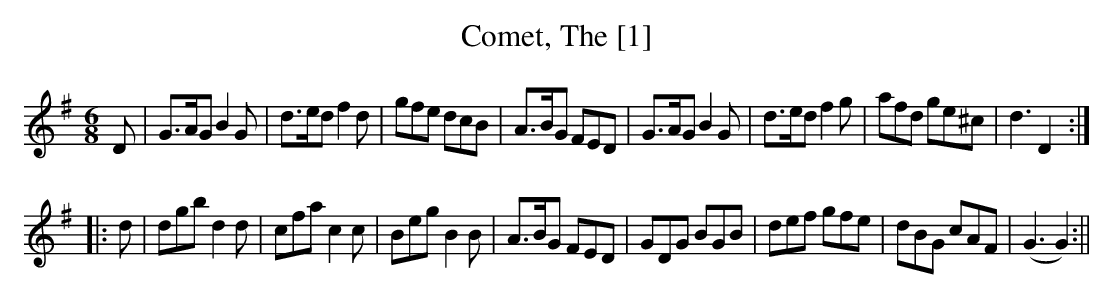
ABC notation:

X:1
T:Comet, The [1]
M:6/8
L:1/8
K:G
D|G>AG B2G|d>ed f2d|gfe dcB|A>BG FED|G>AG B2G|d>ed f2g|afd ge^c|d3 D2:|
|:d|dgb d2d|cfa c2c|Beg B2B|A>BG FED|GDG BGB|def gfe|dBG cAF|(G3 G2):||
